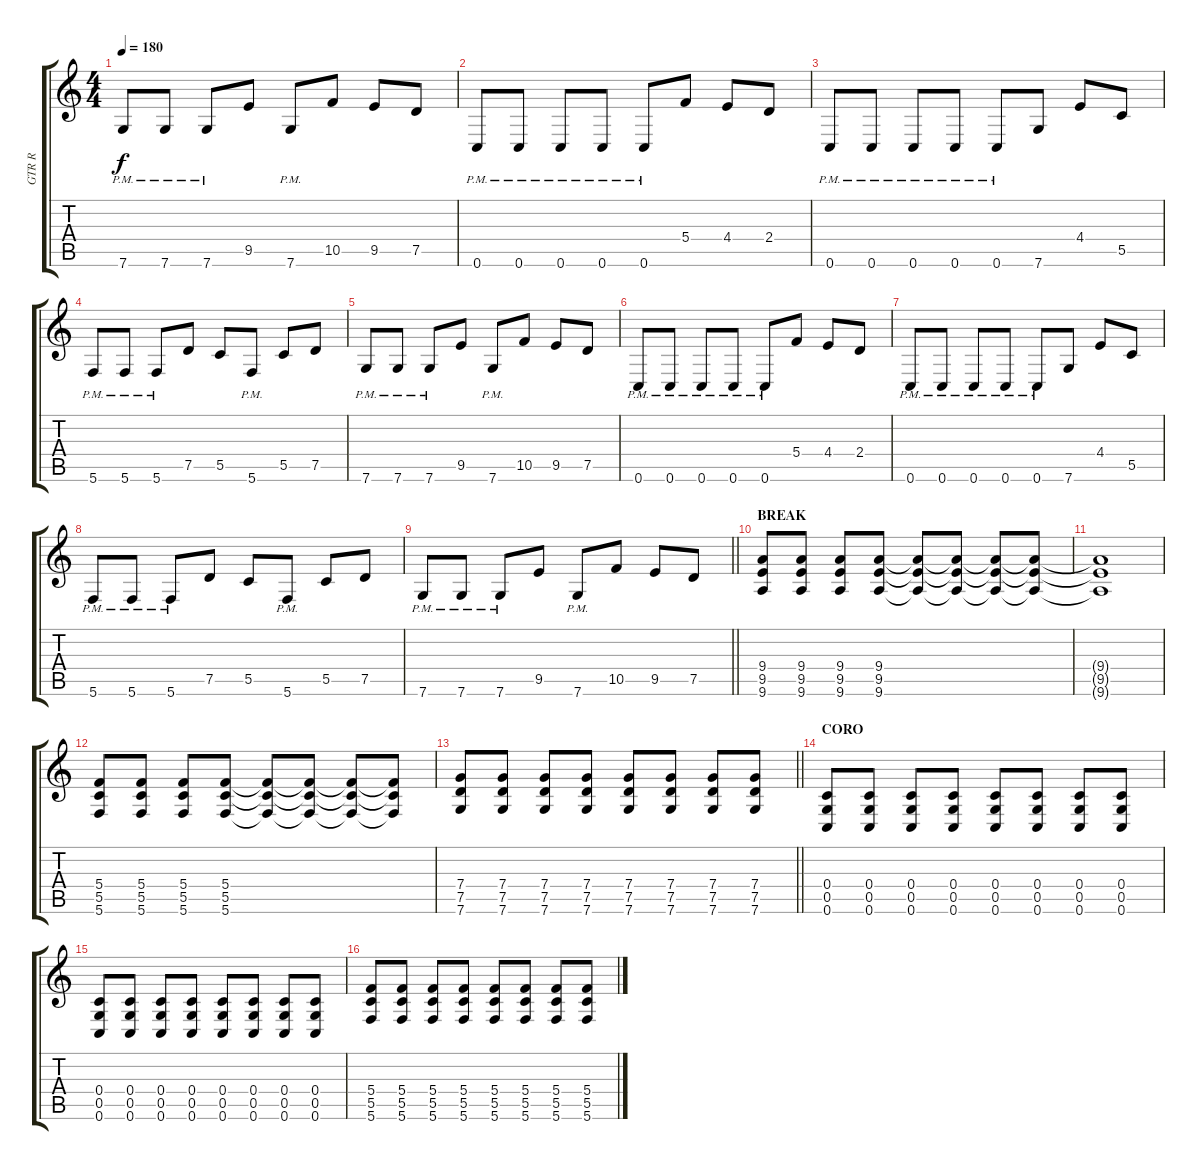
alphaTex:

\track ("GTR R" "GTR R") {instrument distortionguitar}
\staff {score tabs}
\tuning (D4 A3 F3 C3 G2 C2) {hide}
\ts (4 4)
\tempo 180
\clef g2
\ks c
7.6{pm}.8{dy f} 7.6{pm}.8 7.6{pm}.8 9.5.8 7.6{pm}.8 10.5.8 9.5.8 7.5.8 |
0.6{pm}.8 0.6{pm}.8 0.6{pm}.8 0.6{pm}.8 0.6{pm}.8 5.4.8 4.4.8 2.4.8 |
0.6{pm}.8 0.6{pm}.8 0.6{pm}.8 0.6{pm}.8 0.6{pm}.8 7.6.8 4.4.8 5.5.8 |
5.6{pm}.8 5.6{pm}.8 5.6{pm}.8 7.5.8 5.5.8 5.6{pm}.8 5.5.8 7.5.8 |
7.6{pm}.8 7.6{pm}.8 7.6{pm}.8 9.5.8 7.6{pm}.8 10.5.8 9.5.8 7.5.8 |
0.6{pm}.8 0.6{pm}.8 0.6{pm}.8 0.6{pm}.8 0.6{pm}.8 5.4.8 4.4.8 2.4.8 |
0.6{pm}.8 0.6{pm}.8 0.6{pm}.8 0.6{pm}.8 0.6{pm}.8 7.6.8 4.4.8 5.5.8 |
5.6{pm}.8 5.6{pm}.8 5.6{pm}.8 7.5.8 5.5.8 5.6{pm}.8 5.5.8 7.5.8 |
\barLineRight lightlight
7.6{pm}.8 7.6{pm}.8 7.6{pm}.8 9.5.8 7.6{pm}.8 10.5.8 9.5.8 7.5.8 |
\section ("" "BREAK")
(9.4 9.5 9.6).8 (9.4 9.5 9.6).8 (9.4 9.5 9.6).8 (9.4 9.5 9.6).8 (9.4{t} 9.5{t} 9.6{t}).8 (9.4{t} 9.5{t} 9.6{t}).8 (9.4{t} 9.5{t} 9.6{t}).8 (9.4{t} 9.5{t} 9.6{t}).8 |
(9.4{t} 9.5{t} 9.6{t}).1 |
(5.4 5.5 5.6).8 (5.4 5.5 5.6).8 (5.4 5.5 5.6).8 (5.4 5.5 5.6).8 (5.4{t} 5.5{t} 5.6{t}).8 (5.4{t} 5.5{t} 5.6{t}).8 (5.4{t} 5.5{t} 5.6{t}).8 (5.4{t} 5.5{t} 5.6{t}).8 |
\barLineRight lightlight
(7.4 7.5 7.6).8 (7.4 7.5 7.6).8 (7.4 7.5 7.6).8 (7.4 7.5 7.6).8 (7.4 7.5 7.6).8 (7.4 7.5 7.6).8 (7.4 7.5 7.6).8 (7.4 7.5 7.6).8 |
\section ("" "CORO")
(0.4 0.5 0.6).8 (0.4 0.5 0.6).8 (0.4 0.5 0.6).8 (0.4 0.5 0.6).8 (0.4 0.5 0.6).8 (0.4 0.5 0.6).8 (0.4 0.5 0.6).8 (0.4 0.5 0.6).8 |
(0.4 0.5 0.6).8 (0.4 0.5 0.6).8 (0.4 0.5 0.6).8 (0.4 0.5 0.6).8 (0.4 0.5 0.6).8 (0.4 0.5 0.6).8 (0.4 0.5 0.6).8 (0.4 0.5 0.6).8 |
(5.4 5.5 5.6).8 (5.4 5.5 5.6).8 (5.4 5.5 5.6).8 (5.4 5.5 5.6).8 (5.4 5.5 5.6).8 (5.4 5.5 5.6).8 (5.4 5.5 5.6).8 (5.4 5.5 5.6).8
